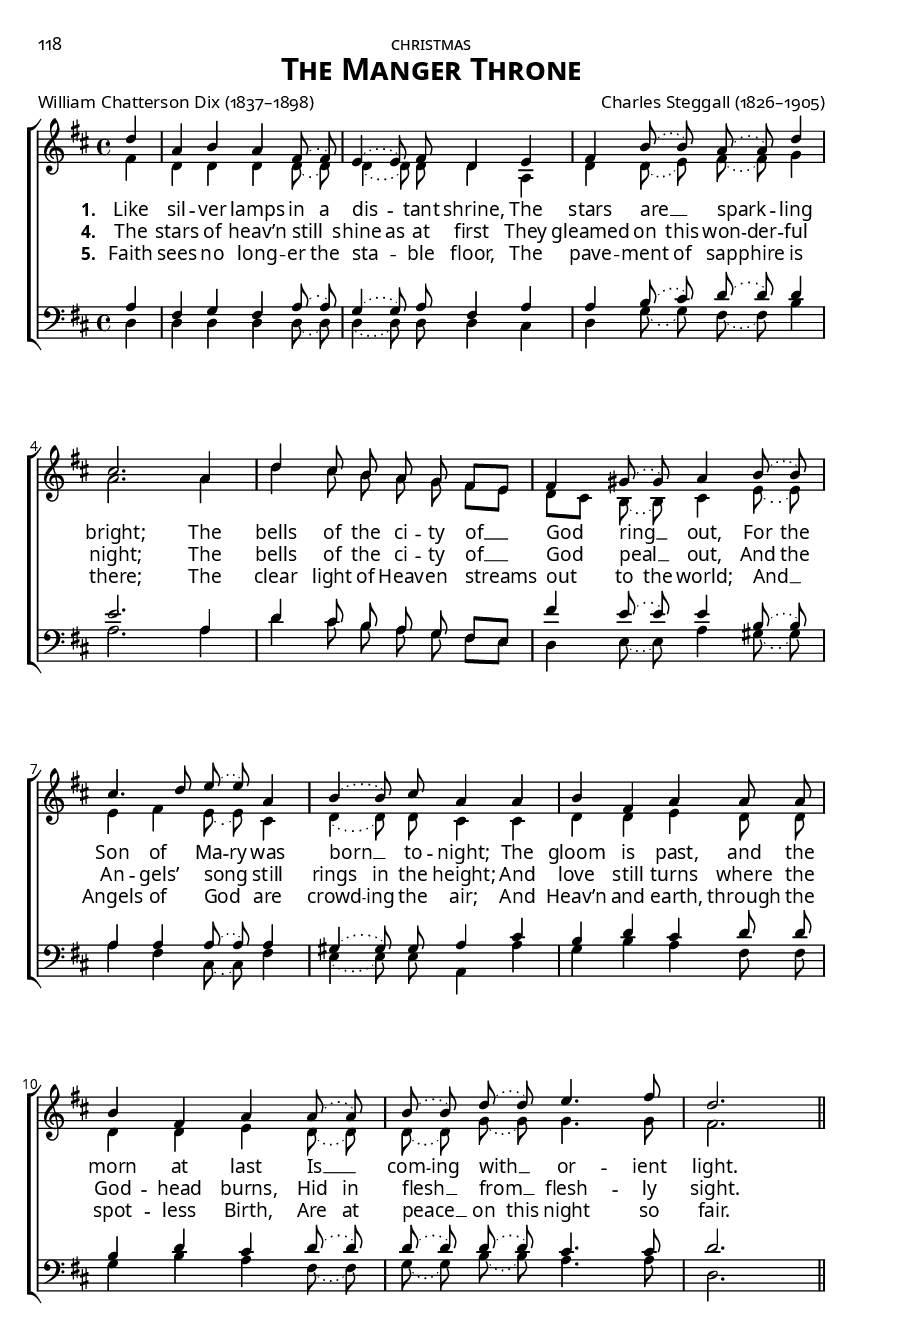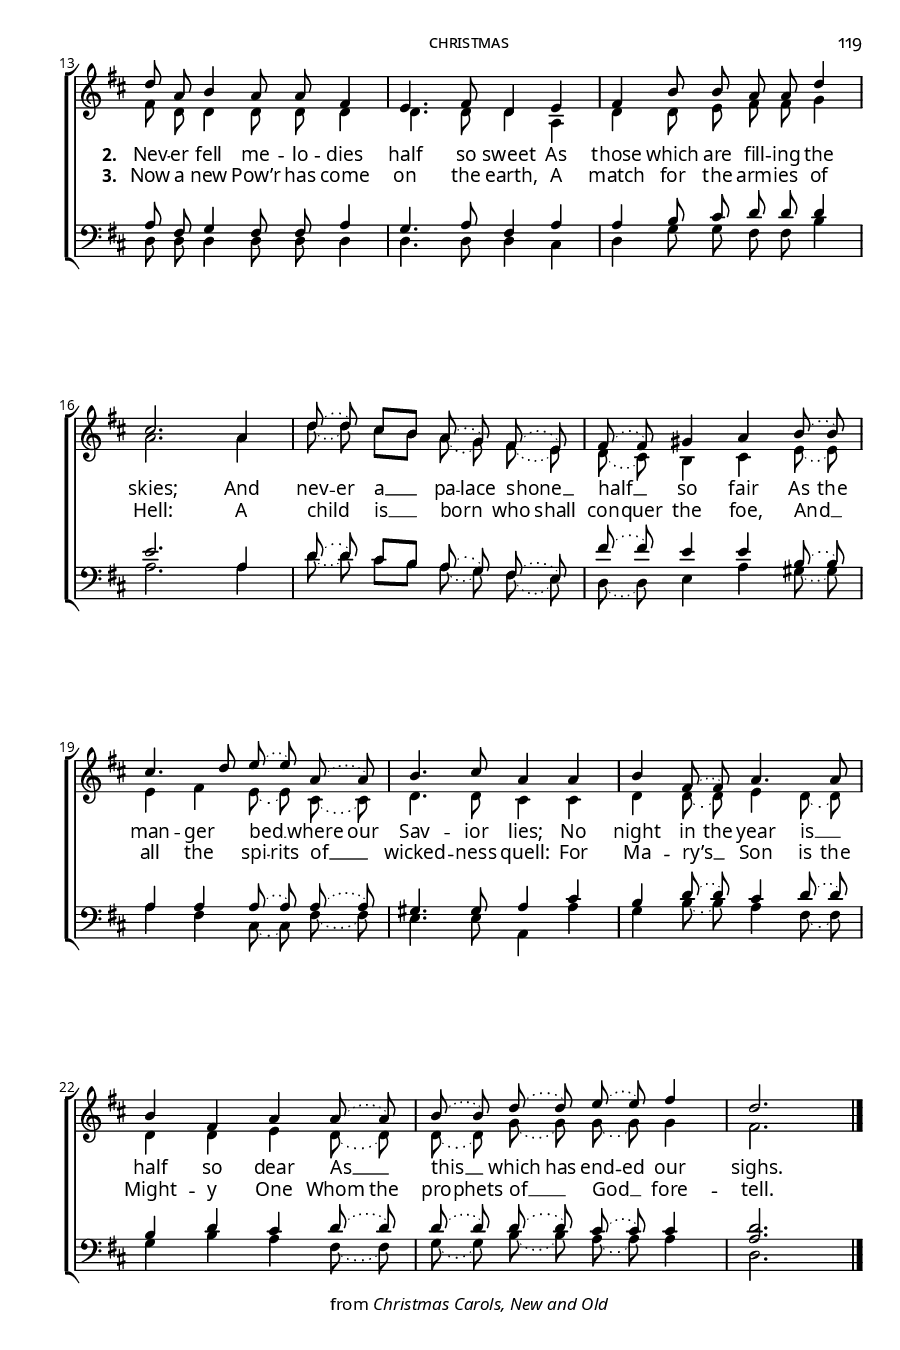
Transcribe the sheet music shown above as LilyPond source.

\version "2.14.2"
\include "util.ly"
\header {
  title = \markup{\override #'(font-name . "Garamond Premier Pro Semibold"){ \abs-fontsize #15 \smallCapsOldStyle"The Manger Throne"}}
  poet = \markup\oldStyleNum"William Chatterson Dix (1837–1898)"
  composer = \markup\oldStyleNum"Charles Steggall (1826–1905)"
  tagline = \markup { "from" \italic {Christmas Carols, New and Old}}
}
\paper {
  %print-all-headers = ##t
  paper-height = 9\in
  paper-width = 6\in
  indent = 0\in
  %system-system-spacing = #'((basic-distance . 10) (padding . 0))
  %system-system-spacing =
  %  #'((basic-distance . 0)
  %     (minimum-distance . 0)
  %     (padding . -0.35)
  %     (stretchability . 100))
  ragged-last-bottom = ##f
  ragged-bottom = ##f
  two-sided = ##t
  inner-margin = 0.5\in
  outer-margin = 0.25\in
  top-margin = 0.25\in
  bottom-margin = 0.25\in
  first-page-number = #118
  print-first-page-number = ##t
  headerLine = \markup{\override #'(font-name . "Garamond Premier Pro") \smallCapsOldStyle"christmas"}
  oddHeaderMarkup = \markup\fill-line{
     \override #'(font-name . "Garamond Premier Pro")\abs-fontsize #8.5
     \combine 
        \fill-line{"" \on-the-fly #print-page-number-check-first
        \oldStylePageNum""
        }
        \fill-line{\headerLine}
  }
  evenHeaderMarkup = \markup {
     \override #'(font-name . "Garamond Premier Pro")\abs-fontsize #8.5
     \combine
        \on-the-fly #print-page-number-check-first
        \oldStylePageNum""
        \fill-line{\headerLine}
  }
}
#(set-global-staff-size 15) \paper{ #(define fonts (make-pango-font-tree "GoudyOlSt BT" "Garamond Premier Pro" "Garamond Premier Pro" (/ 15 20))) }
global = {
  \key d \major
  \time 4/4
  \autoBeamOff
}

sopMusic = \relative c'' {
  \slurDotted 
  \partial 4 d4 |
  a b a fis8( fis) |
  e4( e8) fis8 d4 e |
  fis b8( b) a( a) d4 | \break
  
  cis2. a4 |
  d4 cis8 b a g fis[ e] |
  fis4 gis8( gis) a4 b8( b) | \break
  cis4. d8 e( e) a,4 |
  
  b4( b8) cis8 a4 a |
  b fis a a8 a | \break
  b4 fis a a8( a) |
  b8( b) d8( d) e4. fis8 |
  \partial 2. d2. \bar "||" \pageBreak
  
  d8 a b4 a8 a fis4 |
  e4. fis8 d4 e |
  fis4 b8 b a a d4 | \break
  cis2. a4 |
  
  d8( d) cis[ b] a( g) fis( e) |
  fis8( fis) gis4 a b8( b) | \break
  cis4. d8 e8( e) a,8( a) |
  b4. cis8 a4 a |
  
  b4 fis8( fis) a4. a8 | \break
  b4 fis a a8( a) |
  b( b) d8( d) e( e) fis4 |
  \partial 2. d2. \bar "|."
}
sopWords = \lyricmode {
  
}

altoMusic = \relative c' {
  \slurDotted 
  fis4 |
  d d d d8( d) |
  d4( d8) d8 d4 a |
  d d8( e) fis( fis) g4 |
  
  a2. a4 |
  d cis8 b a g fis[ e] |
  d[ cis] b8( b) cis4 e8( e) |
  e4 fis e8( e) cis4 |
  
  d4( d8) d8 cis4 cis |
  d d e d8 d |
  d4 d e d8( d) |
  d8( d) g8( g) g4. g8 |
  fis2. |
  
  fis8 d d4 d8 d d4 |
  d4. d8 d4 a |
  d d8 e fis fis g4 |
  a2. a4 |
  
  d8( d) cis[ b] a( g) fis( e) |
  d( cis) b4 cis e8( e) |
  e4 fis e8( e) cis8( cis) |
  d4. d8 cis4 cis |
  
  d4 d8( d) e4 d8( d) |
  d4 d e d8( d) |
  d( d) g8( g) g( g) g4 |
  fis2. \bar "|."
}
altoWords = \lyricmode {
  \dropLyricsV
  \set stanza = #"1. "
  \set associatedVoice = "sopranos"
  \set ignoreMelismata = ##t
  Like sil -- ver lamps in a 
  \unset ignoreMelismata
  dis -- tant shrine,
  \unset associatedVoice
  The stars are __ spark -- ling bright;
  The bells of the ci -- ty of __ God ring __ out,
  \set ignoreMelismata = ##t
  For the Son of Ma -- ry was born __ _ to -- night;
  \unset ignoreMelismata
  The gloom is past, and the morn at last
  \set ignoreMelismata = ##t
  Is __ _ com -- ing with __ _ or -- ient light.
  
  \unset ignoreMelismata
  \set stanza = #"2. "
  \set associatedVoice = "sopranos"
  Nev -- er fell me -- lo -- dies half so sweet As those which are fill -- ing the skies;
  \unset associatedVoice
  \set ignoreMelismata = ##t
  And nev -- er a __ _ pa -- lace shone __ _ half __ _ so fair
  As the man -- ger bed __ _ where our Sav -- ior lies;
  No night in the year is __ _ half so dear
  As __ _ this __ _ which has end -- ed our sighs.
}
altoWordsII = \lyricmode {
  \dropLyricsV
%\markup\italic
  \set stanza = #"4. "
  \set associatedVoice = "sopranos"
  The stars of heav’n still
  \set ignoreMelismata = ##t
  shine as at first
  \unset associatedVoice
  They gleamed on this won -- der -- ful night;
  \unset ignoreMelismata
  The bells of the ci -- ty of __ God peal __ out,
  \set ignoreMelismata = ##t
  And the An -- gels’ song _ still rings in the height;
  And love still turns where the God -- head burns,
  Hid in flesh __ _ from __ _ flesh -- ly sight.
  
  \unset ignoreMelismata
  \set stanza = #"3. "
  \set associatedVoice = "sopranos"
  Now a new Pow’r has come on the earth,
  \unset associatedVoice
  A match for the arm -- ies of Hell:
  A child is __ born
  \set ignoreMelismata = ##t
  who shall con -- quer the foe,
  And __ _ all the spi -- rits of __ _ wicked -- ness quell:
  For Ma -- ry’s __ _ Son is the Might -- y One
  Whom the pro -- phets of __ _ God __ _ fore -- tell.
}
altoWordsIII = \lyricmode {
  \dropLyricsV
  \set stanza = #"5. "
  \set ignoreMelismata = ##t
  \set associatedVoice = "sopranos"
  Faith sees no long -- er the
  sta -- _ ble floor,
  \unset associatedVoice
  The pave -- ment of sap -- phire is there;
  \unset ignoreMelismata
  The clear light of Heav -- en streams out
  \set ignoreMelismata = ##t
  to the world;
  And __ _ Angels of God _ are
  crowd -- ing the air;
  And Heav’n and earth, through the spot -- less Birth,
  Are at peace __ _ on this night so fair.
}
altoWordsIV = \lyricmode {
}
altoWordsV = \lyricmode {
}
altoWordsVI = \lyricmode {
}
tenorMusic = \relative c' {
  \slurDotted 
  a4 |
  fis g fis a8( a) |
  g4( g8) a8 fis4 a |
  a b8( cis) d( d) d4 |
  
  e2. a,4 |
  d cis8 b a g fis[ e] |
  fis'4 e8( e) e4 b8( b) |
  a4 a a8( a) a4 |
  
  gis4( gis8) gis8 a4 cis |
  b d cis d8 d |
  b4 d cis d8( d) |
  d8( d) d8( d) cis4. cis8 |
  d2. |
  
  a8 fis g4 fis8 fis a4 |
  g4. a8 fis4 a |
  a b8 cis d d d4 |
  e2. a,4 |
  
  d8( d) cis[ b] a( g) fis( e) |
  fis'8( fis) e4 e b8( b) |
  a4 a a8( a) a8( a) |
  gis4. gis8 a4 cis |
  
  b d8( d) cis4 d8( d) |
  b4 d cis d8( d) |
  d( d) d8( d) cis( cis) cis4 |
  <d a>2. \bar "|."
}
tenorWords = \lyricmode {

}

bassMusic = \relative c {
  \slurDotted 
  d4 |
  d d d d8( d) |
  d4( d8) d8 d4 cis |
  d g8( g) fis( fis) b4 |
  
  a2. a4 |
  d cis8 b a g fis[ e] |
  d4 e8( e) a4 gis8( gis) |
  a4 fis cis8( cis) fis4 |
  
  e4( e8) e8 a,4 a' |
  g b a fis8 fis |
  g4 b a fis8( fis) |
  g8( g) b8( b) a4. a8 |
  d,2. |
  
  d8 d d4 d8 d d4 |
  d4. d8 d4 cis |
  d g8 g fis fis b4 |
  a2. a4 |
  
  d8( d) cis[ b] a( g) fis( e) |
  d8( d) e4 a gis8( gis) |
  a4 fis cis8( cis) fis8( fis) |
  e4. e8 a,4 a' |
  
  g b8( b) a4 fis8( fis) |
  g4 b a fis8( fis) |
  g8( g) b8( b) a( a) a4 |
  d,2. \bar "|."
}
bassWords = \lyricmode {

}

pianoRH = \relative c' {
  
}
pianoLH = \relative c' {
  
}

\score {
  <<
   \new ChoirStaff <<
%    \new Lyrics = sopranos \with { \override VerticalAxisGroup #'nonstaff-relatedstaff-spacing = #'((basic-distance . 1)) }
    \new Staff = women <<
      \new Voice = "sopranos" { \voiceOne << \global \sopMusic >> }
      \new Voice = "altos" { \voiceTwo << \global \altoMusic >> }
    >>
   \new Staff = men <<
      \clef bass
      \new Voice = "tenors" { \voiceOne << \global \tenorMusic >> }
      \new Voice = "basses" { \voiceTwo << \global \bassMusic >> }
    >>
    \new Lyrics \with { alignAboveContext = #"women" \override VerticalAxisGroup #'nonstaff-relatedstaff-spacing = #'((basic-distance . 1))} \lyricsto "sopranos" \sopWords
     \new Lyrics = "altosVI"  \with { alignBelowContext = #"women" \override VerticalAxisGroup #'nonstaff-relatedstaff-spacing = #'((basic-distance . 1))} \lyricsto "altos" \altoWordsVI
    \new Lyrics = "altosV"  \with { alignBelowContext = #"women" \override VerticalAxisGroup #'nonstaff-relatedstaff-spacing = #'((basic-distance . 1))} \lyricsto "altos" \altoWordsV
    \new Lyrics = "altosIV"  \with { alignBelowContext = #"women" \override VerticalAxisGroup #'nonstaff-relatedstaff-spacing = #'((basic-distance . 1))} \lyricsto "altos" \altoWordsIV
    \new Lyrics = "altosIII"  \with { alignBelowContext = #"women" \override VerticalAxisGroup #'nonstaff-relatedstaff-spacing = #'((basic-distance . 1))} \lyricsto "altos" \altoWordsIII
    \new Lyrics = "altosII"  \with { alignBelowContext = #"women" \override VerticalAxisGroup #'nonstaff-relatedstaff-spacing = #'((basic-distance . 1))} \lyricsto "altos" \altoWordsII
    \new Lyrics = "altos"  \with { alignBelowContext = #"women" \override VerticalAxisGroup #'nonstaff-relatedstaff-spacing = #'((basic-distance . 1))} \lyricsto "altos" \altoWords
    \new Lyrics \with { alignAboveContext = #"men" \override VerticalAxisGroup #'nonstaff-relatedstaff-spacing = #'((basic-distance . 1)) } \lyricsto "tenors" \tenorWords
    \new Lyrics \with { alignBelowContext = #"men" \override VerticalAxisGroup #'nonstaff-relatedstaff-spacing = #'((basic-distance . 1)) } \lyricsto "basses" \bassWords
  >>
%    \new PianoStaff << \new Staff { \new Voice { \pianoRH } } \new Staff { \clef "bass" \pianoLH } >>
  >>
  \layout {
    \context {
      \Score
      %\override SpacingSpanner #'base-shortest-duration = #(ly:make-moment 1 8)
      %\override SpacingSpanner #'common-shortest-duration = #(ly:make-moment 1 4)
    }
    \context {
      % Remove all empty staves
      % \Staff \RemoveEmptyStaves \override VerticalAxisGroup #'remove-first = ##t
    }
    \context {
      \Lyrics
      \override LyricText #'X-offset = #center-on-word
    }
  }
}

